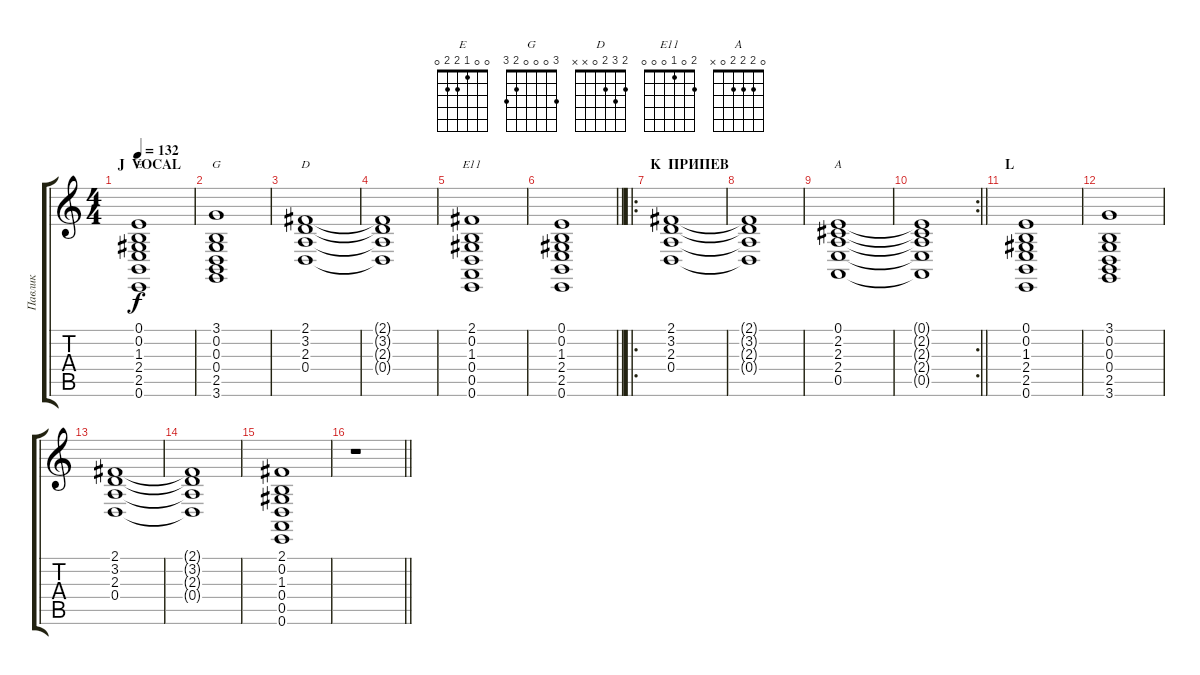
\track ("Павлик" "Павлик") {instrument electricgrandpiano}
\staff {score tabs}
\tuning (E4 B3 G3 D3 A2 E2) {hide}
\chord ("E" 0 0 1 2 2 0)
\chord ("G" 3 0 0 0 2 3)
\chord ("D" 2 3 2 0 x x)
\chord ("E11" 2 0 1 0 0 0)
\chord ("A" 0 2 2 2 0 x)
\ts (4 4)
\section ("" "J  VOCAL")
\tempo 132
\clef g2
\ks c
(0.1 0.2 1.3 2.4 2.5 0.6).1{ch "E" dy f} |
(3.1 0.2 0.3 0.4 2.5 3.6).1{ch "G"} |
(2.1 3.2 2.3 0.4).1{ch "D"} |
(2.1{t} 3.2{t} 2.3{t} 0.4{t}).1 |
(2.1 0.2 1.3 0.4 0.5 0.6).1{ch "E11"} |
\barLineRight lightlight
(0.1 0.2 1.3 2.4 2.5 0.6).1 |
\ro
\section ("" "K  ПРИПЕВ")
(2.1 3.2 2.3 0.4).1 |
(2.1{t} 3.2{t} 2.3{t} 0.4{t}).1 |
(0.1 2.2 2.3 2.4 0.5).1{ch "A"} |
\rc 2
\barLineRight lightlight
(0.1{t} 2.2{t} 2.3{t} 2.4{t} 0.5{t}).1 |
\section ("" "L")
(0.1 0.2 1.3 2.4 2.5 0.6).1 |
(3.1 0.2 0.3 0.4 2.5 3.6).1 |
(2.1 3.2 2.3 0.4).1 |
(2.1{t} 3.2{t} 2.3{t} 0.4{t}).1 |
(2.1 0.2 1.3 0.4 0.5 0.6).1 |
\barLineRight lightlight
r.1
